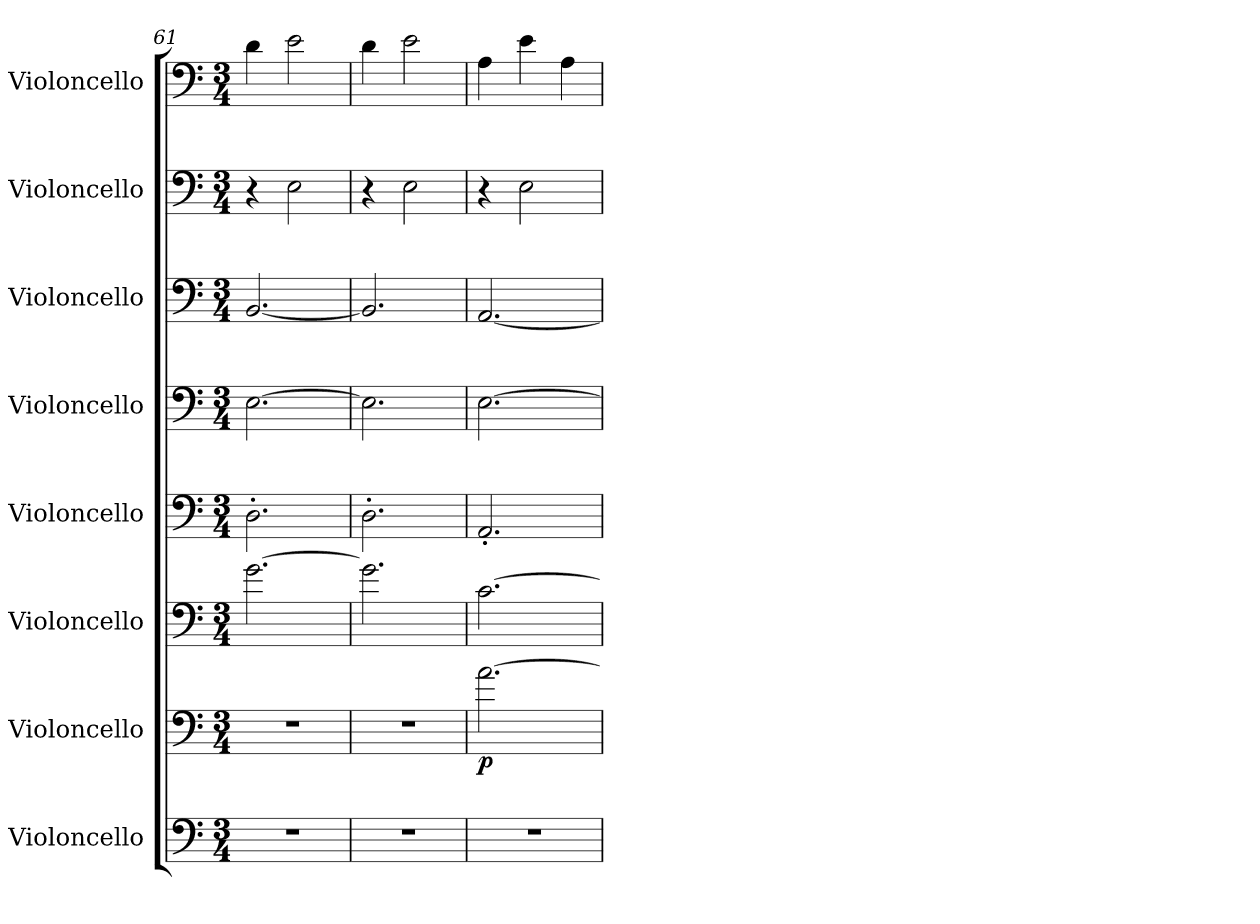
**kern	**kern	**dynam	**kern	**kern	**kern	**kern	**kern	**kern
*part8	*part7	*part7	*part6	*part5	*part4	*part3	*part2	*part1
*staff8	*staff7	*staff7	*staff6	*staff5	*staff4	*staff3	*staff2	*staff1
*I"Violoncello	*I"Violoncello	*	*I"Violoncello	*I"Violoncello	*I"Violoncello	*I"Violoncello	*I"Violoncello	*I"Violoncello
*I'Vc.	*I'Vc.	*	*I'Vc.	*I'Vc.	*I'Vc.	*I'Vc.	*I'Vc.	*I'Vc.
*clefF4	*clefF4	*	*clefF4	*clefF4	*clefF4	*clefF4	*clefF4	*clefF4
*k[]	*k[]	*	*k[]	*k[]	*k[]	*k[]	*k[]	*k[]
*M3/4	*M3/4	*	*M3/4	*M3/4	*M3/4	*M3/4	*M3/4	*M3/4
=61	=61	=61	=61	=61	=61	=61	=61	=61
2.r	2.r	.	[2.g\	2.D'\	[2.E\	[2.BB/	4r	4d\
.	.	.	.	.	.	.	2E\	2e\
=62	=62	=62	=62	=62	=62	=62	=62	=62
2.r	2.r	.	2.g\]	2.D'\	2.E\]	2.BB/]	4r	4d\
.	.	.	.	.	.	.	2E\	2e\
=63	=63	=63	=63	=63	=63	=63	=63	=63
!	!	!LO:DY:b	!	!	!	!	!	!
2.r	[2.a\	p	[2.c\	2.AA'/	[2.E\	[2.AA/	4r	4A\
.	.	.	.	.	.	.	2E\	4e\
.	.	.	.	.	.	.	.	4A\
=	=	=	=	=	=	=	=	=
*-	*-	*-	*-	*-	*-	*-	*-	*-
